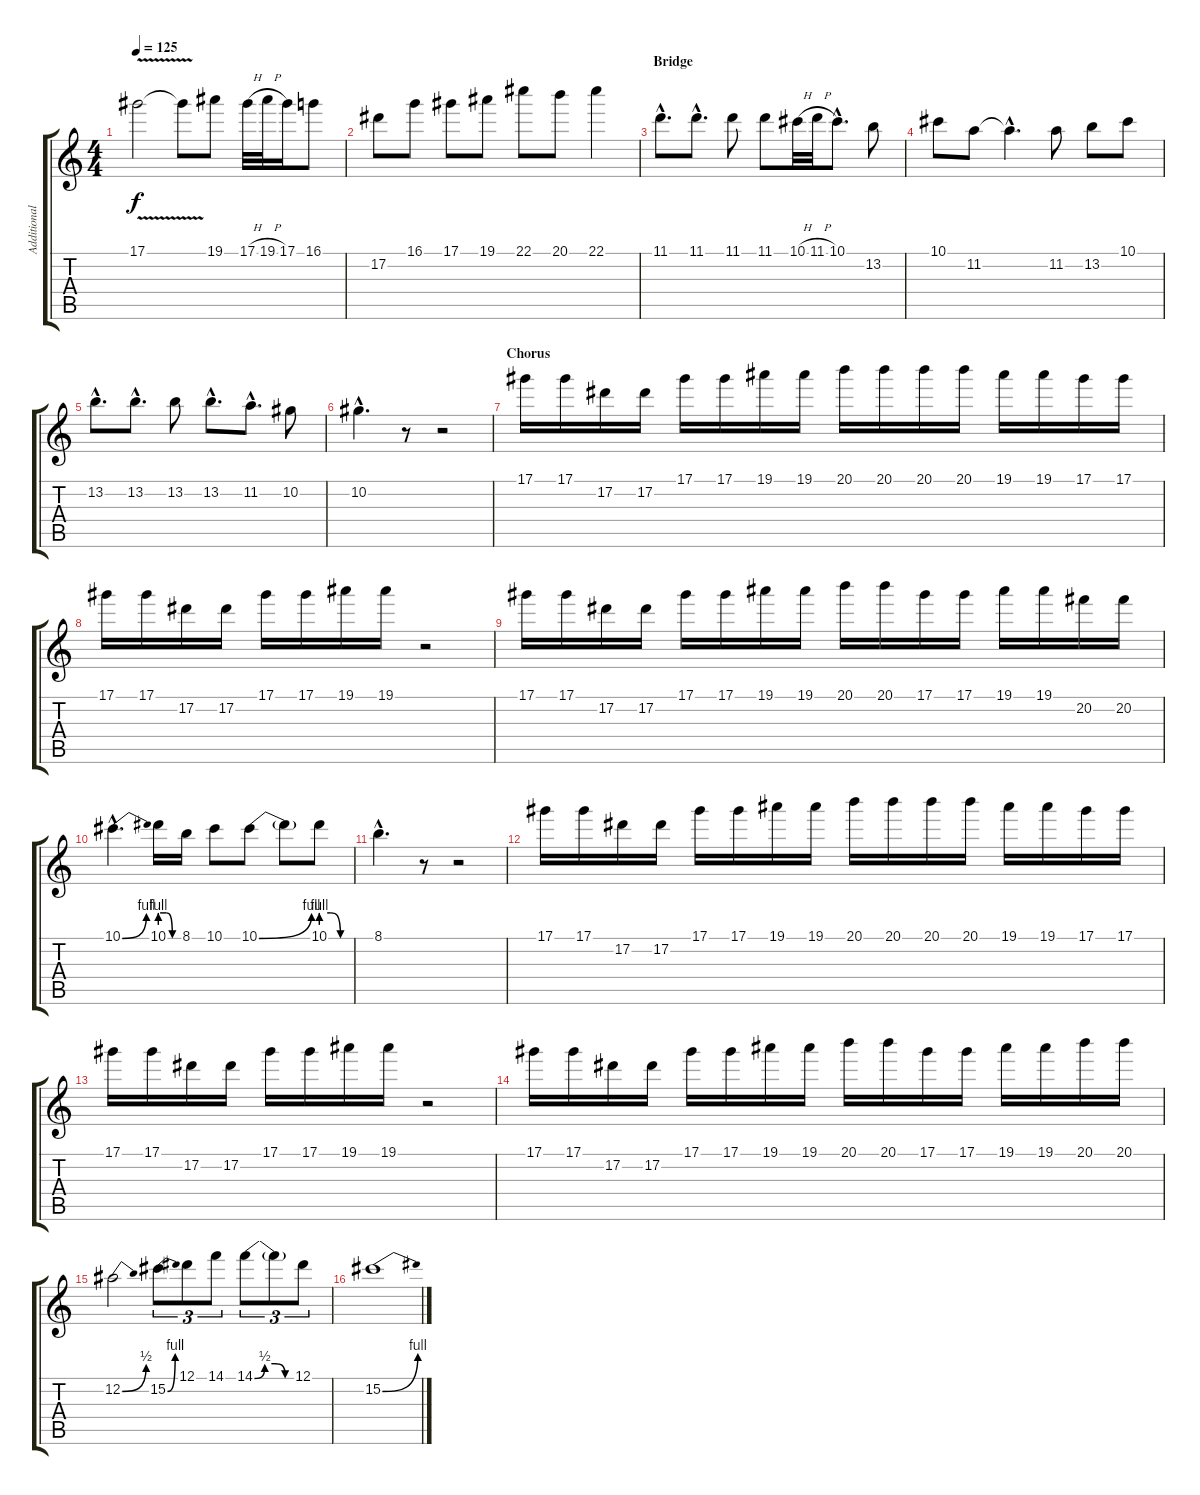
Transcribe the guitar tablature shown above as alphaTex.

\track ("Additional Guitar" "Additional") {instrument distortionguitar}
\staff {score tabs}
\tuning (Eb4 Bb3 Gb3 Db3 Ab2 Eb2) {hide}
\ts (4 4)
\tempo 125
\clef g2
\ks c
17.1{v}.2{dy f} 17.1{t}.8 19.1.8 17.1{h}.32 19.1{h}.32 17.1.16 16.1.8 |
17.2.8 16.1.8 17.1.8 19.1.8 22.1.8 20.1.8 22.1.4 |
\section ("" "Bridge")
11.1{hac}.8{d} 11.1{hac}.8{d} 11.1.8 11.1.8 10.1{h}.32 11.1{h}.32 10.1{hac}.8{d} 13.2.8 |
10.1.8 11.2.8 11.2{hac t}.4{d} 11.2.8 13.2.8 10.1.8 |
13.2{hac}.8{d} 13.2{hac}.8{d} 13.2.8 13.2{hac}.8{d} 11.2{hac}.8{d} 10.2.8 |
10.2{hac}.4{d} r.8 r.2 |
\section ("" "Chorus")
17.1.16 17.1.16 17.2.16 17.2.16 17.1.16 17.1.16 19.1.16 19.1.16 20.1.16 20.1.16 20.1.16 20.1.16 19.1.16 19.1.16 17.1.16 17.1.16 |
17.1.16 17.1.16 17.2.16 17.2.16 17.1.16 17.1.16 19.1.16 19.1.16 r.2 |
17.1.16 17.1.16 17.2.16 17.2.16 17.1.16 17.1.16 19.1.16 19.1.16 20.1.16 20.1.16 17.1.16 17.1.16 19.1.16 19.1.16 20.2.16 20.2.16 |
10.1{be (bend 0 0 60 4) hac}.4{d} 10.1{be (custom 0 4 20 4 40 0 60 0)}.16 8.1.16 10.1.8 10.1{be (bend 0 0 60 4)}.8 10.1{t}.8 10.1{be (custom 0 4 20 4 40 0 60 0)}.8 |
8.1{hac}.4{d} r.8 r.2 |
17.1.16 17.1.16 17.2.16 17.2.16 17.1.16 17.1.16 19.1.16 19.1.16 20.1.16 20.1.16 20.1.16 20.1.16 19.1.16 19.1.16 17.1.16 17.1.16 |
17.1.16 17.1.16 17.2.16 17.2.16 17.1.16 17.1.16 19.1.16 19.1.16 r.2 |
17.1.16 17.1.16 17.2.16 17.2.16 17.1.16 17.1.16 19.1.16 19.1.16 20.1.16 20.1.16 17.1.16 17.1.16 19.1.16 19.1.16 20.1.16 20.1.16 |
12.2{be (bend 0 0 60 2)}.2 15.2{be (bend 0 0 60 4)}.8{tu (3 2)} 12.1.8{tu (3 2)} 14.1.8{tu (3 2)} 14.1{be (custom 0 0 15 2 30 2 45 0 60 0)}.8{tu (3 2)} 14.1{t}.8{tu (3 2)} 12.1.8{tu (3 2)} |
15.2{be (bend 0 0 60 4)}.1
